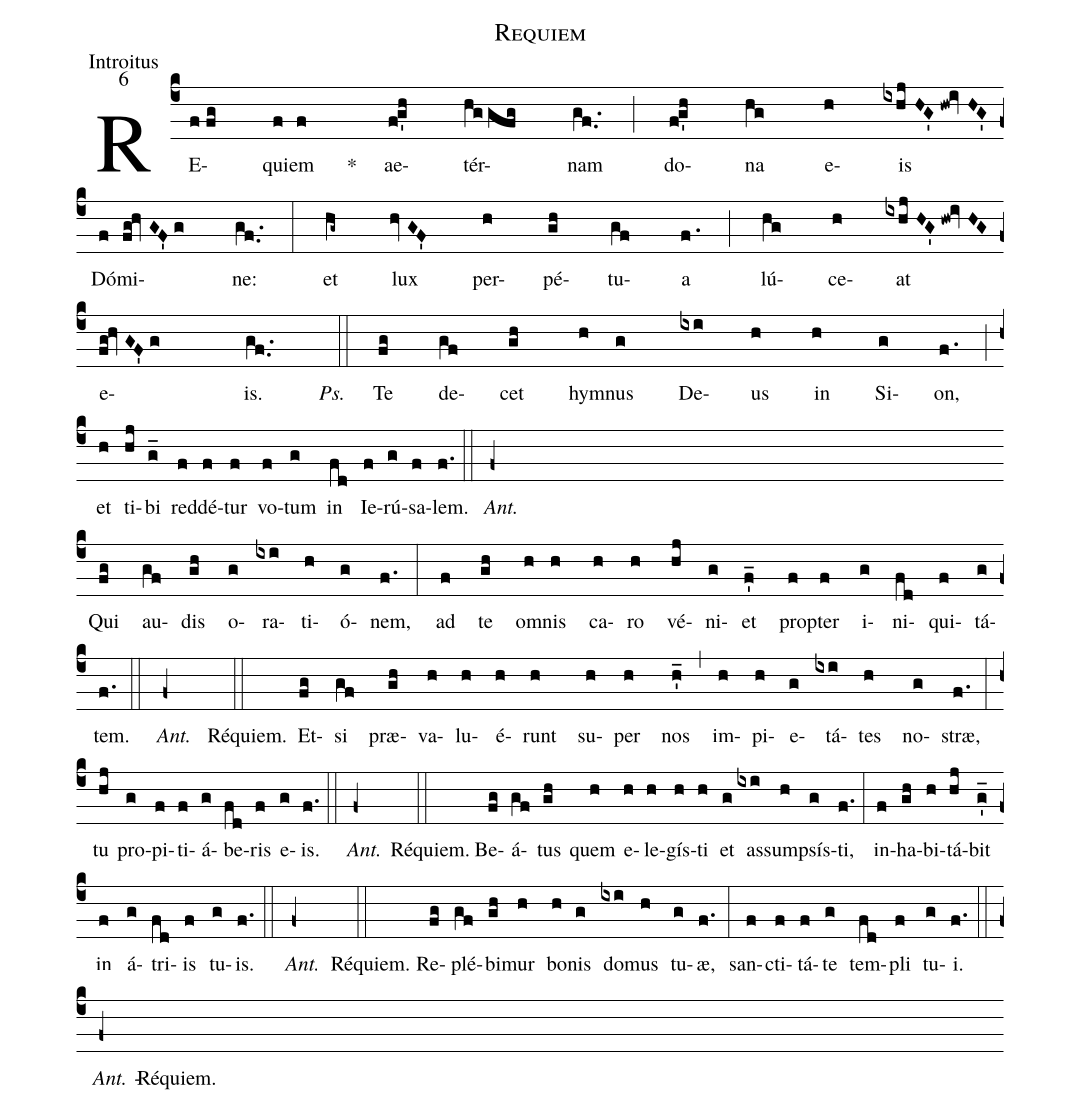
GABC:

name:Requiem;
office-part:Introitus;
mode:6;
%%
(c4) RE(ffg)q{u}i(f){em} (f)*() ae(f!g'h)tér(hggfg)nam(gf..) (;)
{do}(f!g'h){na}(hg) e(h)is(ixhjHG'hw!ivHG'z) {Dó}(f){mi}(fg!hvGF'g){ne:}(gf..) (:)
{et}(hg~) {l}ux(hvGF') per(h){pé}(gh){tu}(gf)a(f.) (;)
lú(hg){ce}(h){at}(ixhjHG'hw!ivHGz) e(fg!hvGF'g!////){is}.(gf..////) {}<i>Ps.</i>(::) {Te}(fg) {de}(gf)cet(gh) hym(h)nus(g) De(ixi)us(h) in(h) {Si}(g){on},(f.) (;z)
{et}(h) {ti}(hj){bi}(g_) red(f){dé}(f)tur(f) {vo}(f)tum(g) {in}(fd) {Ie}(f){rú}(g){sa}(f)lem.(f.) (::) <i>Ant.</i>(f+) Réquiem.(Z-)
{Qui}(fg) au(gf)dis(gh) o(g)ra(ixi)ti(h)ó(g)nem,(f.) (:)
{ad}(f) {te}(gh) {om}(h)nis(h) {ca}(h){ro}(h) {vé}(hj){ni}(g){et}(f_') p{r}o(f)p{te}r(f) i(g){ni}(fd)q{u}i(f){tá}(g)tem.(f.) (::) <i>Ant.</i> (f+)Réquiem.{}(::)
Et(fg)si(gf) præ(gh)va(h)lu(h)é(h)runt(h) su(h)per(h) nos(h_') (,) {im}(h){pi}(h)e(g){tá}(ixi)tes(h) no(g)st{r}æ,(f.) (:z)
tu(hj) {pro}(g){pi}(f){ti}(f)á(g){be}(fd)ris(f) e(g){is}.(f.) (::) <i>Ant.</i> (f+)Réquiem.{}(::)
Be(fg)á(gf)tus(gh) quem(h) e(h){le}(h)gís(h){ti}(h) {et}(g)
 {as}(ixi)s{um}(h){psís}(g){ti},(f.) (:)
{in}(f){ha}(gh){bi}(h){tá}(hj)bit(g_'z) {in}(f) á(g)t{r}i(fd){is}(f) {tu}(g){is}.(f.) (::) <i>Ant.</i> (f+)Réquiem.{}(::)
Re(fg){plé}(gf){bi}(gh)mur(h)  {bo}(h)nis(g) do(ixi)mus(h) {tu}(g)æ,(f.) (:)
sa{n}(f)c{ti}(f){tá}(f){te}(g) t{em}(fd){pli}(f) {tu}(g)i.(f.) (::) <i>Ant.</i> (f+)Réquiem.{}()
